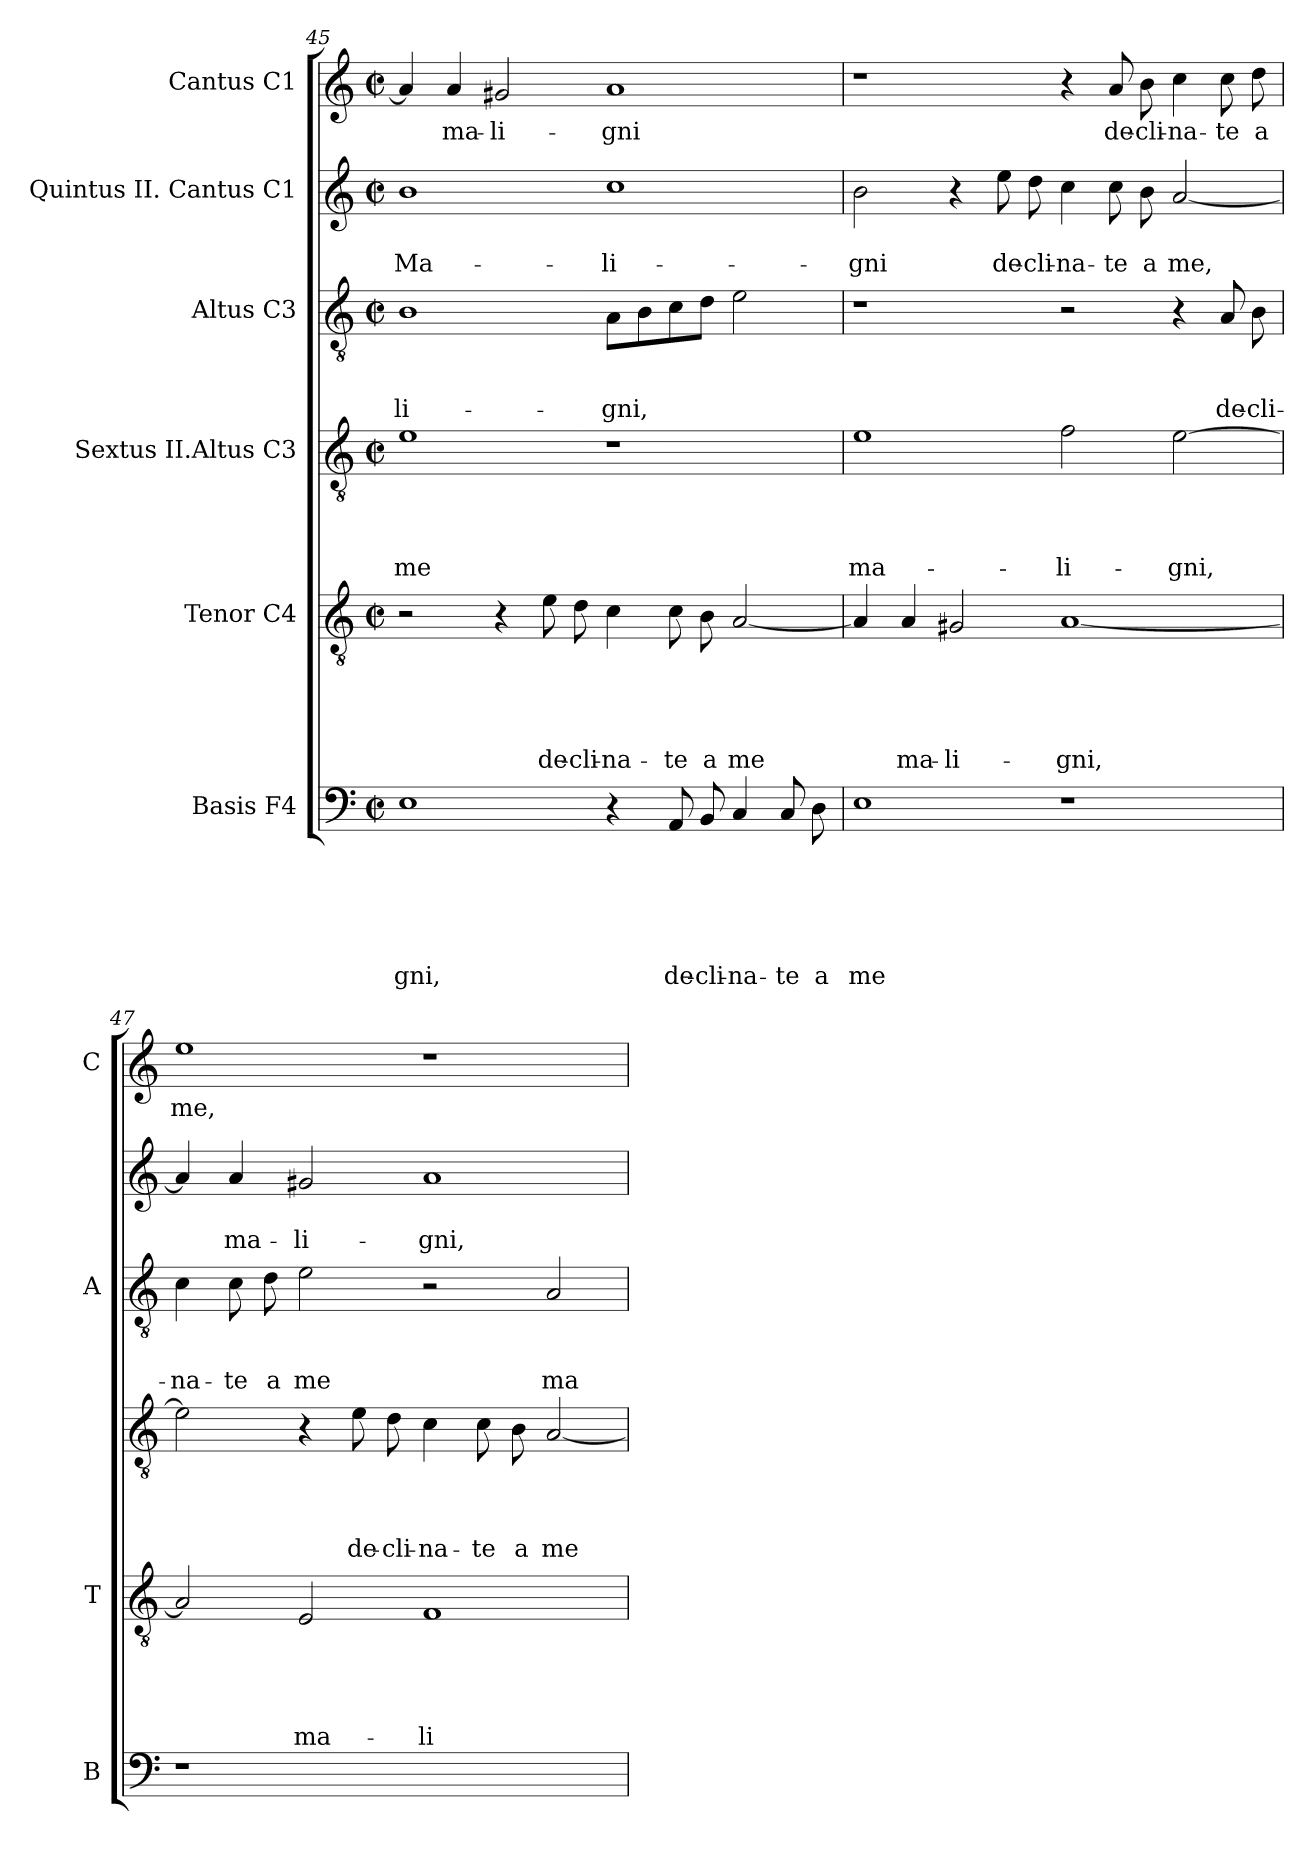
**kern	**text	**text	**text	**text	**text	**text	**kern	**text	**text	**text	**text	**text	**kern	**text	**text	**text	**text	**kern	**text	**text	**text	**kern	**text	**text	**kern	**text
*part6	*part6	*part6	*part6	*part6	*part6	*part6	*part5	*part5	*part5	*part5	*part5	*part5	*part4	*part4	*part4	*part4	*part4	*part3	*part3	*part3	*part3	*part2	*part2	*part2	*part1	*part1
*staff6	*staff6	*staff6	*staff6	*staff6	*staff6	*staff6	*staff5	*staff5	*staff5	*staff5	*staff5	*staff5	*staff4	*staff4	*staff4	*staff4	*staff4	*staff3	*staff3	*staff3	*staff3	*staff2	*staff2	*staff2	*staff1	*staff1
*I"Basis F4	*	*	*	*	*	*	*I"Tenor C4	*	*	*	*	*	*I"Sextus II.Altus C3	*	*	*	*	*I"Altus C3	*	*	*	*I"Quintus II. Cantus C1	*	*	*I"Cantus C1	*
*I'B	*	*	*	*	*	*	*I'T	*	*	*	*	*	*	*	*	*	*	*I'A	*	*	*	*	*	*	*I'C	*
!!LO:LB:g=z
*clefF4	*	*	*	*	*	*	*clefGv2	*	*	*	*	*	*clefGv2	*	*	*	*	*clefGv2	*	*	*	*clefG2	*	*	*clefG2	*
*k[]	*	*	*	*	*	*	*k[]	*	*	*	*	*	*k[]	*	*	*	*	*k[]	*	*	*	*k[]	*	*	*k[]	*
*C:	*	*	*	*	*	*	*C:	*	*	*	*	*	*C:	*	*	*	*	*C:	*	*	*	*C:	*	*	*C:	*
*M2/2	*	*	*	*	*	*	*M2/2	*	*	*	*	*	*M2/2	*	*	*	*	*M2/2	*	*	*	*M2/2	*	*	*M2/2	*
*met(c|)	*	*	*	*	*	*	*met(c|)	*	*	*	*	*	*met(c|)	*	*	*	*	*met(c|)	*	*	*	*met(c|)	*	*	*met(c|)	*
=45	=45	=45	=45	=45	=45	=45	=45	=45	=45	=45	=45	=45	=45	=45	=45	=45	=45	=45	=45	=45	=45	=45	=45	=45	=45	=45
1E	.	.	.	.	.	-gni,	2r	.	.	.	.	.	1e	.	.	.	me	1B	.	.	-li-	1b	.	Ma-	4a/]	.
.	.	.	.	.	.	.	.	.	.	.	.	.	.	.	.	.	.	.	.	.	.	.	.	.	4a/	ma-
.	.	.	.	.	.	.	4r	.	.	.	.	.	.	.	.	.	.	.	.	.	.	.	.	.	2g#X/	-li-
.	.	.	.	.	.	.	8e\	.	.	.	.	de-	.	.	.	.	.	.	.	.	.	.	.	.	.	.
.	.	.	.	.	.	.	8d\	.	.	.	.	-cli-	.	.	.	.	.	.	.	.	.	.	.	.	.	.
4r	.	.	.	.	.	.	4c\	.	.	.	.	-na-	1r	.	.	.	.	8A\L	.	.	-gni,	1cc	.	-li-	1a	-gni
.	.	.	.	.	.	.	.	.	.	.	.	.	.	.	.	.	.	8B\	.	.	.	.	.	.	.	.
8AA/	.	.	.	.	.	de-	8c\	.	.	.	.	-te	.	.	.	.	.	8c\	.	.	.	.	.	.	.	.
8BB/	.	.	.	.	.	-cli-	8B\	.	.	.	.	a	.	.	.	.	.	8d\J	.	.	.	.	.	.	.	.
4C/	.	.	.	.	.	-na-	[2A/	.	.	.	.	me	.	.	.	.	.	2e\	.	.	.	.	.	.	.	.
8C/	.	.	.	.	.	-te	.	.	.	.	.	.	.	.	.	.	.	.	.	.	.	.	.	.	.	.
8D\	.	.	.	.	.	a	.	.	.	.	.	.	.	.	.	.	.	.	.	.	.	.	.	.	.	.
=46	=46	=46	=46	=46	=46	=46	=46	=46	=46	=46	=46	=46	=46	=46	=46	=46	=46	=46	=46	=46	=46	=46	=46	=46	=46	=46
1E	.	.	.	.	.	me	4A/]	.	.	.	.	.	1e	.	.	.	ma-	1r	.	.	.	2b\	.	-gni	1r	.
.	.	.	.	.	.	.	4A/	.	.	.	.	ma-	.	.	.	.	.	.	.	.	.	.	.	.	.	.
.	.	.	.	.	.	.	2G#X/	.	.	.	.	-li-	.	.	.	.	.	.	.	.	.	4r	.	.	.	.
.	.	.	.	.	.	.	.	.	.	.	.	.	.	.	.	.	.	.	.	.	.	8ee\	.	de-	.	.
.	.	.	.	.	.	.	.	.	.	.	.	.	.	.	.	.	.	.	.	.	.	8dd\	.	-cli-	.	.
1r	.	.	.	.	.	.	[1A	.	.	.	.	-gni,	2f\	.	.	.	-li-	2r	.	.	.	4cc\	.	-na-	4r	.
.	.	.	.	.	.	.	.	.	.	.	.	.	.	.	.	.	.	.	.	.	.	8cc\	.	-te	8a/	de-
.	.	.	.	.	.	.	.	.	.	.	.	.	.	.	.	.	.	.	.	.	.	8b\	.	a	8b\	-cli-
.	.	.	.	.	.	.	.	.	.	.	.	.	[2e\	.	.	.	-gni,	4r	.	.	.	[2a/	.	me,	4cc\	-na-
.	.	.	.	.	.	.	.	.	.	.	.	.	.	.	.	.	.	8A/	.	.	de-	.	.	.	8cc\	-te
.	.	.	.	.	.	.	.	.	.	.	.	.	.	.	.	.	.	8B\	.	.	-cli-	.	.	.	8dd\	a
=47	=47	=47	=47	=47	=47	=47	=47	=47	=47	=47	=47	=47	=47	=47	=47	=47	=47	=47	=47	=47	=47	=47	=47	=47	=47	=47
1r	.	.	.	.	.	.	2A/]	.	.	.	.	.	2e\]	.	.	.	.	4c\	.	.	-na-	4a/]	.	.	1ee	me,
.	.	.	.	.	.	.	.	.	.	.	.	.	.	.	.	.	.	8c\	.	.	-te	4a/	.	ma-	.	.
.	.	.	.	.	.	.	.	.	.	.	.	.	.	.	.	.	.	8d\	.	.	a	.	.	.	.	.
.	.	.	.	.	.	.	2E/	.	.	.	.	ma-	4r	.	.	.	.	2e\	.	.	me	2g#X/	.	-li-	.	.
.	.	.	.	.	.	.	.	.	.	.	.	.	8e\	.	.	.	de-	.	.	.	.	.	.	.	.	.
.	.	.	.	.	.	.	.	.	.	.	.	.	8d\	.	.	.	-cli-	.	.	.	.	.	.	.	.	.
1ryy	.	.	.	.	.	.	1F	.	.	.	.	-li-	4c\	.	.	.	-na-	2r	.	.	.	1a	.	-gni,	1r	.
.	.	.	.	.	.	.	.	.	.	.	.	.	8c\	.	.	.	-te	.	.	.	.	.	.	.	.	.
.	.	.	.	.	.	.	.	.	.	.	.	.	8B\	.	.	.	a	.	.	.	.	.	.	.	.	.
.	.	.	.	.	.	.	.	.	.	.	.	.	[2A/	.	.	.	me	2A/	.	.	ma-	.	.	.	.	.
=	=	=	=	=	=	=	=	=	=	=	=	=	=	=	=	=	=	=	=	=	=	=	=	=	=	=
*-	*-	*-	*-	*-	*-	*-	*-	*-	*-	*-	*-	*-	*-	*-	*-	*-	*-	*-	*-	*-	*-	*-	*-	*-	*-	*-
